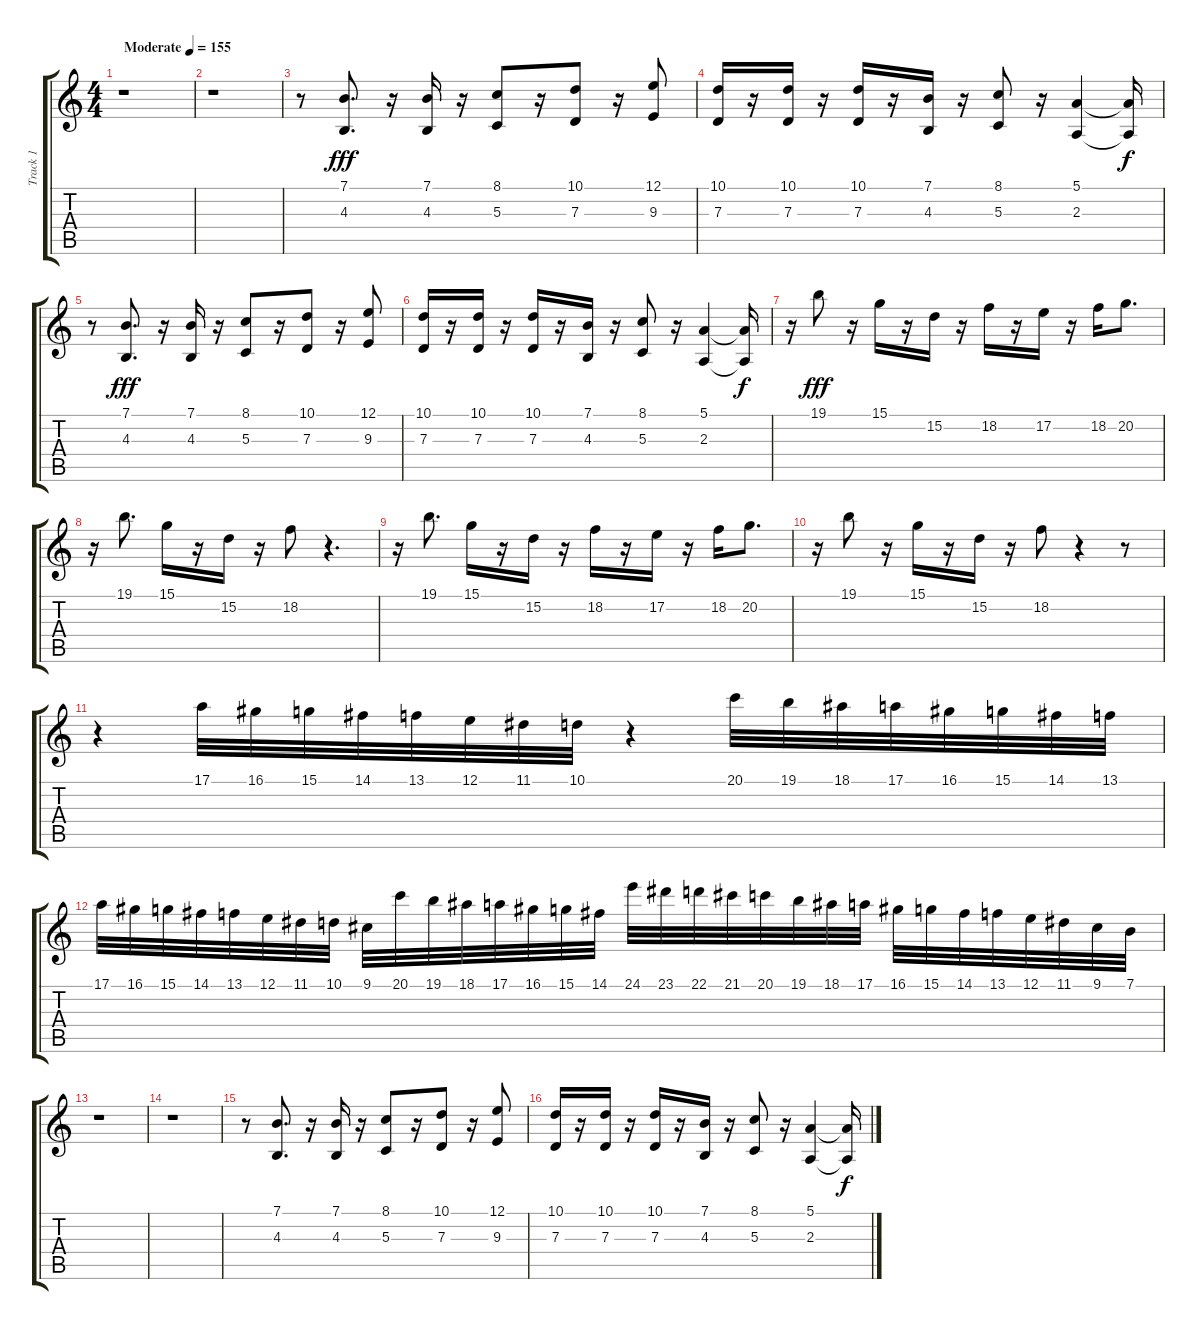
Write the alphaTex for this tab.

\track ("Track 1" "Track 1") {instrument lead4chiff}
\staff {score tabs}
\tuning (E4 B3 G3 D3 A2 E2) {hide}
\ts (4 4)
\tempo (155 "Moderate")
\clef g2
\ks c
r.1{dy fff instrument lead4chiff} |
r.1 |
r.8 (7.1 4.3).8{d} r.16 (7.1 4.3).16 r.16 (8.1 5.3).8 r.16 (10.1 7.3).8 r.16 (12.1 9.3).8 |
(10.1 7.3).16 r.16 (10.1 7.3).16 r.16 (10.1 7.3).16 r.16 (7.1 4.3).16 r.16 (8.1 5.3).8 r.16 (5.1 2.3).4 (5.1{t} 2.3{t}).16{dy f} |
r.8 (7.1 4.3).8{d dy fff} r.16 (7.1 4.3).16 r.16 (8.1 5.3).8 r.16 (10.1 7.3).8 r.16 (12.1 9.3).8 |
(10.1 7.3).16 r.16 (10.1 7.3).16 r.16 (10.1 7.3).16 r.16 (7.1 4.3).16 r.16 (8.1 5.3).8 r.16 (5.1 2.3).4 (5.1{t} 2.3{t}).16{dy f} |
r.16 19.1.8{dy fff} r.16 15.1.16 r.16 15.2.16 r.16 18.2.16 r.16 17.2.16 r.16 18.2.16 20.2.8{d} |
r.16 19.1.8{d} 15.1.16 r.16 15.2.16 r.16 18.2.8 r.4{d} |
r.16 19.1.8{d} 15.1.16 r.16 15.2.16 r.16 18.2.16 r.16 17.2.16 r.16 18.2.16 20.2.8{d} |
r.16 19.1.8 r.16 15.1.16 r.16 15.2.16 r.16 18.2.8 r.4 r.8 |
r.4{instrument lead1square} 17.1.32 16.1.32 15.1.32 14.1.32 13.1.32 12.1.32 11.1.32 10.1.32 r.4 20.1.32 19.1.32 18.1.32 17.1.32 16.1.32 15.1.32 14.1.32 13.1.32 |
17.1.32 16.1.32 15.1.32 14.1.32 13.1.32 12.1.32 11.1.32 10.1.32 9.1.32 20.1.32 19.1.32 18.1.32 17.1.32 16.1.32 15.1.32 14.1.32 24.1.32 23.1.32 22.1.32 21.1.32 20.1.32 19.1.32 18.1.32 17.1.32 16.1.32 15.1.32 14.1.32 13.1.32 12.1.32 11.1.32 9.1.32 7.1.32 |
r.1 |
r.1 |
r.8{instrument lead4chiff} (7.1 4.3).8{d} r.16 (7.1 4.3).16 r.16 (8.1 5.3).8 r.16 (10.1 7.3).8 r.16 (12.1 9.3).8 |
(10.1 7.3).16 r.16 (10.1 7.3).16 r.16 (10.1 7.3).16 r.16 (7.1 4.3).16 r.16 (8.1 5.3).8 r.16 (5.1 2.3).4 (5.1{t} 2.3{t}).16{dy f}
